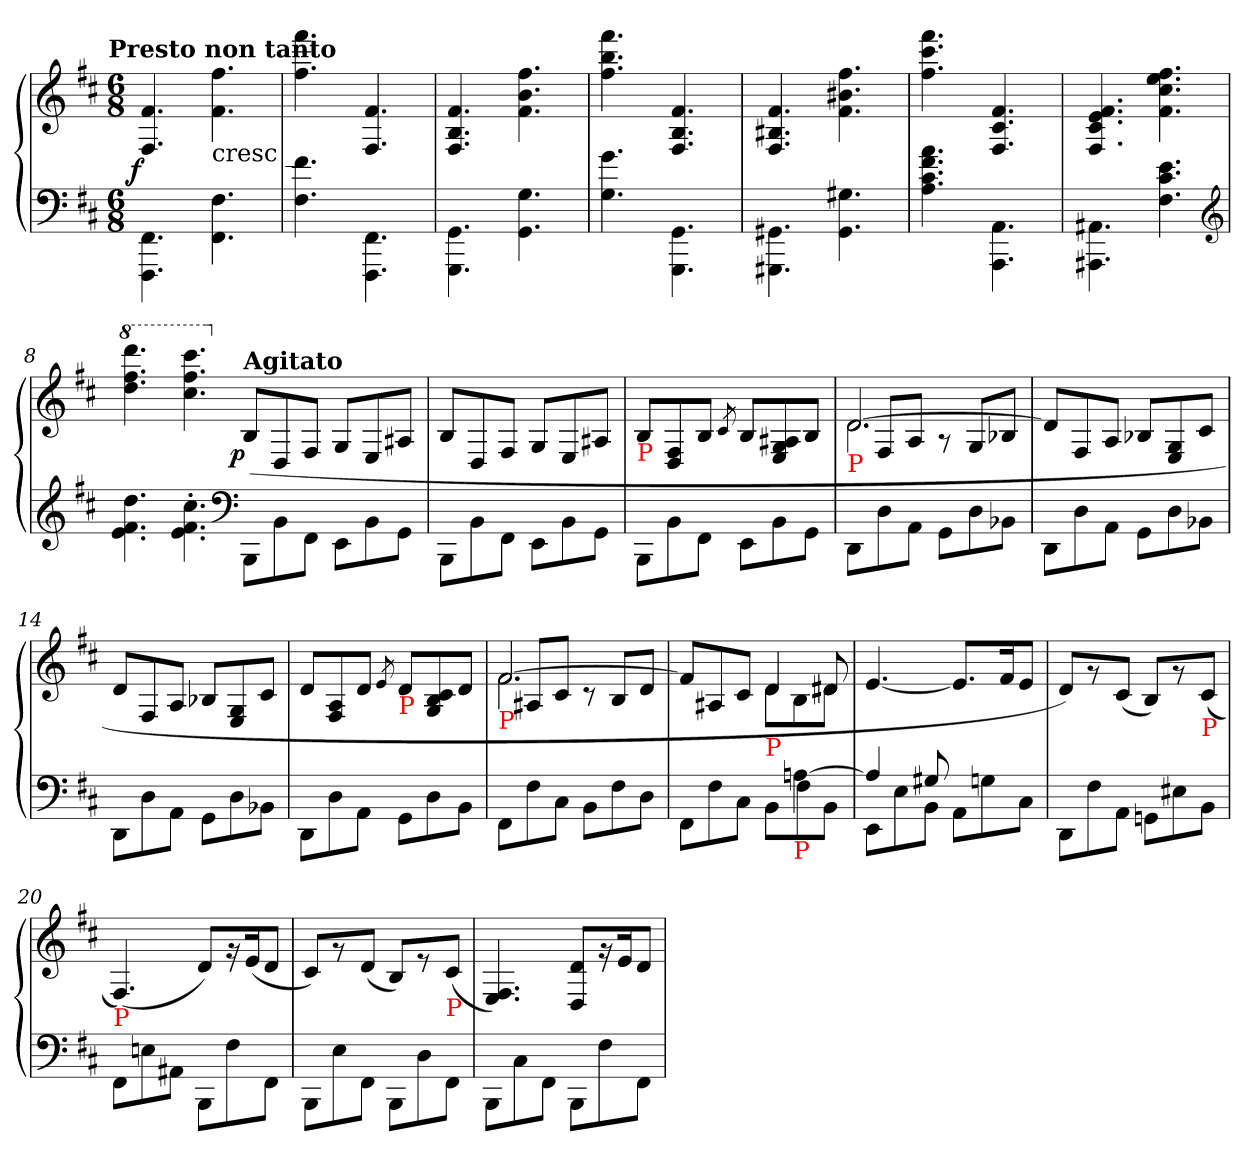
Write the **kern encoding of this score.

**kern	**kern	**dynam
*part1	*part1	*part1
*staff2	*staff1	*staff1/2
*clefF4	*clefG2	*
*k[f#c#]	*k[f#c#]	*
!!LO:TX:omd:t=Presto non tanto
*M6/8	*M6/8	*
*MM251	*MM251	*
=1	=1	=1
!	!	!LO:DY:rj
4.FF#\ 4.FFF#\	4.f#/ 4.F#/	f
!	!LO:TX:b:t=cresc _	!
4.F#\ 4.FF#\	4.ff# 4.f#	.
=2	=2	=2
4.f#\ 4.F#\	4.fff# 4.ff#	.
4.FF#\ 4.FFF#\	4.f#/ 4.F#/	.
=3	=3	=3
4.GG\ 4.GGG\	4.f#/ 4.B/ 4.F#/	.
4.G\ 4.GG\	4.ff# 4.b 4.f#	.
=4	=4	=4
4.g\ 4.G\	4.fff# 4.bb 4.ff#	.
4.GG\ 4.GGG\	4.f#/ 4.B/ 4.F#/	.
=5	=5	=5
4.GG#X\ 4.GGG#X\	4.f#/ 4.B#X/ 4.F#/	.
4.G#X\ 4.GG#\	4.ff# 4.b#X 4.f#	.
=6	=6	=6
4.a 4.f# 4.c# 4.A	4.fff# 4.ccc# 4.ff#	.
4.AA\ 4.AAA\	4.f#/ 4.c#/ 4.F#/	.
=7	=7	=7
4.AA#X\ 4.AAA#X\	4.f#/ 4.e/ 4.c#/ 4.F#/	.
4.e 4.c# 4.F#	4.ff# 4.ee 4.cc# 4.f#	.
*clefG2	*	*
=8	=8	=8
*	*8va	*
4.dd\ 4.f#\ 4.e\	4.dddd 4.fff# 4.ddd	.
4.cc#'>\ 4.f#'>\ 4.e'>\	4.cccc# 4.fff# 4.ccc#	.
*clefF4	*	*
*	*X8va	*
!	!LO:TX:a:B:t=Agitato	!
!	!	!LO:DY:rj
8BBB\L	(>8B/L	p
8BB\	8D/	.
8FF#\J	8F#/J	.
8EE\L	8G/L	.
8BB\	8E/	.
8GGJ	8A#XJ	.
=10	=10	=10
8BBB\L	8B/L	.
8BB\	8D/	.
8FF#\J	8F#/J	.
8EE\L	8G/L	.
8BB\	8E/	.
8GGJ	8A#XJ	.
=11	=11	=11
!	!LO:TX:b:color=red:t=P	!
8BBB\L	8B/L	.
8BB\	8F#/ 8D/	.
8FF#\J	8B/J	.
.	8qc#/	.
8EE\L	8B/L	.
8BB\	8A#X/ 8G/ 8E/	.
8GG\J	8B/J	.
=12	=12	=12
*	*^	*
!	!LO:TX:b:color=red:t=P	!	!
!	!	!LO:N:vis=2.	!
8DD\L	[2.d/	8d\	.
8D	.	8F#/L	.
8AAJ	.	8A/J	.
8GGL	.	8rA	.
8D\	.	8G/L	.
8BB-XJ	.	8B-XJ	.
*	*v	*v	*
=13	=13	=13
8DDL	8dL]	.
8D\	8F#/	.
8AA\J	8A/J	.
8GGL	8B-XL	.
8D\	8G/ 8E/	.
8BB-X\J	8c#/J	.
=14	=14	=14
8DDL	8dL	.
8D\	8F#/	.
8AA\J	8A/J	.
8GGL	8B-XL	.
8D\	8G/ 8E/	.
8BB-X\J	8c#/J	.
=15	=15	=15
8DDL	8dL	.
8D\	8A/ 8F#/	.
8AAJ	8dJ	.
.	8qe/	.
!	!LO:TX:b:color=red:t=P	!
8GGL	8dL	.
8D\	8c#/ 8B/ 8G/	.
8BBJ	8dJ	.
=16	=16	=16
*	*^	*
!	!LO:TX:b:color=red:t=P	!	!
!	!	!LO:N:vis=2.	!
8FF#\L	[2.f#/	8f#\	.
8F#	.	8A#X/L	.
8C#J	.	8c#/J	.
8BBL	.	8rc	.
8F#\	.	8B/L	.
8D\J	.	8d/J	.
=17	=17	=17	=17
*^	*	*	*
2ryy	8FF#\L	8f#L]	4.ryy	.
.	8F#	8A#X	.	.
.	8C#J	8c#/J	.	.
!	!	!LO:TX:b:color=red:t=P	!	!
.	8BBL	4d/	8d\L	.
!LO:TX:b:color=red:t=P	!	!	!	!
[4An\	8F#	.	8B/	.
.	8BBJ	8d#X/	8d#X\J	.
*	*	*v	*v	*
=18	=18	=18	=18
4A]	8EEL	[4.e	.
.	8E	.	.
8G#X	8BBJ	.	.
4.ryy	8AA\L	8.eL]	.
.	8Gn	.	.
.	.	16f#k	.
.	8C#J	8eJ	.
*v	*v	*	*
=19	=19	=19
8DD\L	8dL)	.
8F#	8rg	.
8AAJ	(<8c#J	.
8GGn\L	8BL)	.
8E#X	8rg	.
!	!LO:TX:b:color=red:t=P	!
8BBJ	(<8c#J	.
=20	=20	=20
!	!LO:TX:b:color=red:t=P	!
8FF#\L	(<4.F#/)	.
8En\	.	.
8AA#X\J	.	.
8BBB\L	8dL)	.
8F#	16rg	.
.	(<16e/k	.
8FF#J	8dJ	.
=21	=21	=21
8BBB\L	8c#L)	.
8E	8rg	.
8FF#J	(<8dJ	.
8BBB\L	8BL)	.
8D	8re	.
!	!LO:TX:b:color=red:t=P	!
8FF#J	(>8c#J	.
=22	=22	=22
8BBB\L	4.F#/ 4.E/)	.
8C#\	.	.
8FF#\J	.	.
8BBB\L	8d/ 8D/L	.
8F#	16rg	.
.	16ek	.
8FF#J	8dJ	.
=	=	=
*-	*-	*-
